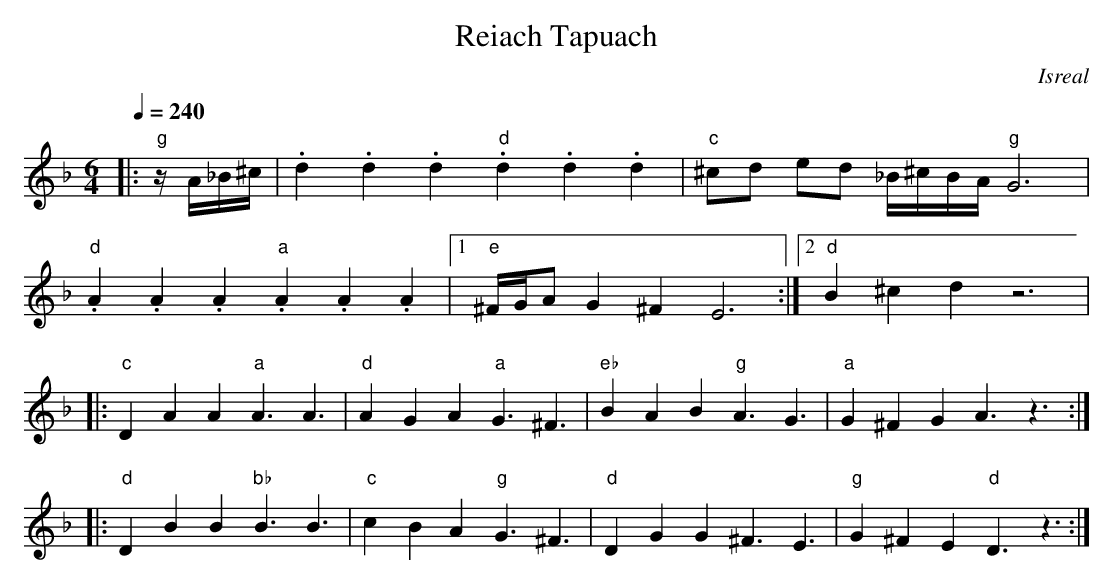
X:1
T: Reiach Tapuach
O: Isreal
M: 6/4
L: 1/8
Q: 1/4=240
K: Dm
|:"g"  z/A/_B/^c/            | .d2.d2.d2 "d" .d2.d2.d2|"c" ^cd ed _B/^c/B/A/ "g" G6|
  "d" .A2.A2.A2 "a" .A2.A2.A2|[1"e" ^F/G/A G2 ^F2 E6  :|[2 "d" B2 ^c2 d2 z6        |
|:"c" D2A2A2 "a" A3A3        |"d" A2G2A2 "a" G3^F3    |\
  "eb" B2A2B2 "g" A3G3       |"a" G2^F2G2 A3z3        :|
|:"d" D2B2B2 "bb" B3B3       |"c" c2B2A2 "g" G3^F3    |\
  "d" D2G2G2 ^F3E3           |"g"G2^F2E2 "d" D3z3     :|
